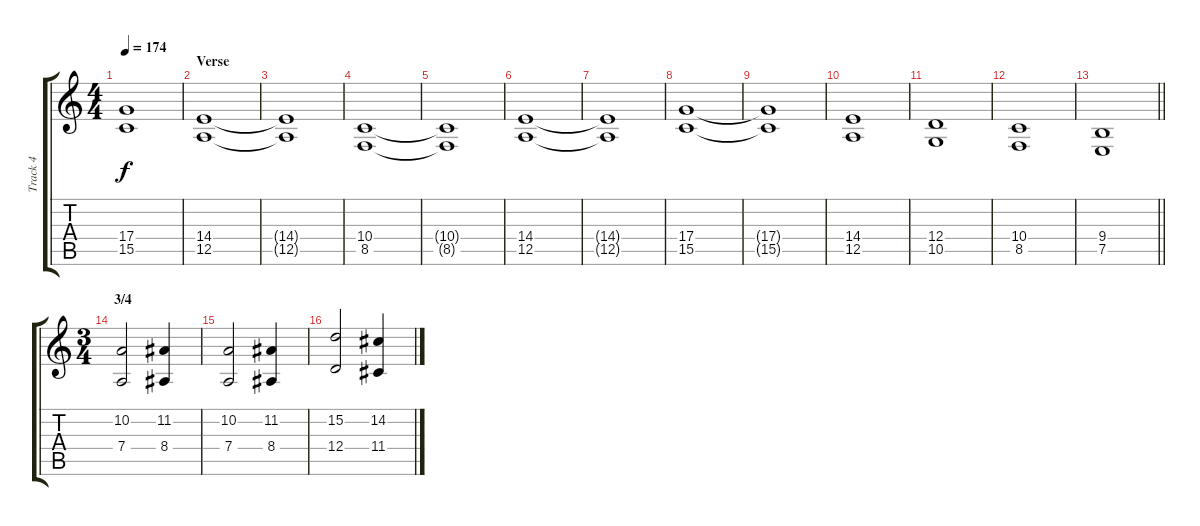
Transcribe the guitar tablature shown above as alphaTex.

\track ("Track 4" "Track 4") {instrument synthstrings2}
\staff {score tabs}
\tuning (E4 B3 G3 D3 A2 E2) {hide}
\ts (4 4)
\tempo 174
\clef g2
\ks c
(17.4{t} 15.5{t}).1{dy f} |
\section ("" "Verse")
(14.4 12.5).1{instrument pad2warm} |
(14.4{t} 12.5{t}).1 |
(10.4 8.5).1 |
(10.4{t} 8.5{t}).1 |
(14.4 12.5).1 |
(14.4{t} 12.5{t}).1 |
(17.4 15.5).1 |
(17.4{t} 15.5{t}).1 |
(14.4 12.5).1 |
(12.4 10.5).1 |
(10.4 8.5).1 |
\barLineRight lightlight
(9.4 7.5).1 |
\ts (3 4)
\section ("" "3/4")
(10.2 7.4).2{volume 12} (11.2 8.4).4 |
(10.2 7.4).2 (11.2 8.4).4 |
(15.2 12.4).2 (14.2 11.4).4
